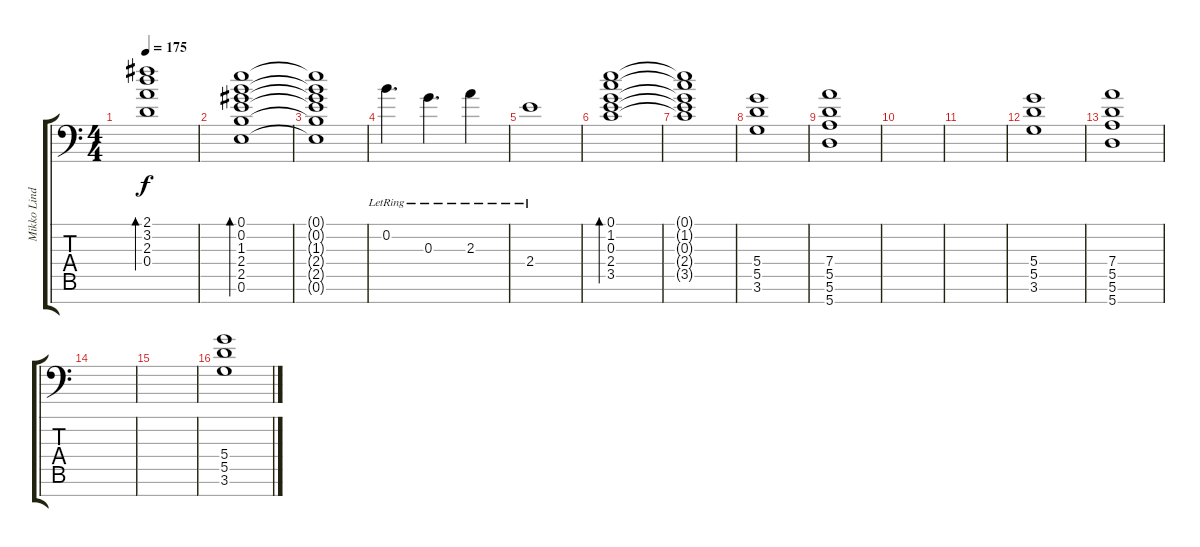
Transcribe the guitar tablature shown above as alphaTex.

\track ("Mikko Lindström" "Mikko Lind") {instrument acousticguitarsteel}
\staff {score tabs}
\tuning (E4 B3 G3 D3 A2 E2 A1) {hide}
\ts (4 4)
\tempo 175
\clef f4
\ks c
(2.1 3.2 2.3 0.4).1{bd 240 dy f} |
(0.1 0.2 1.3 2.4 2.5 0.6).1{bd 240} |
(0.1{t} 0.2{t} 1.3{t} 2.4{t} 2.5{t} 0.6{t}).1 |
0.2{lr}.4{d} 0.3{lr}.4{d} 2.3{lr}.4 |
2.4{lr}.1 |
(0.1 1.2 0.3 2.4 3.5).1{bd 240} |
(0.1{t} 1.2{t} 0.3{t} 2.4{t} 3.5{t}).1 |
(5.4 5.5 3.6).1{instrument distortionguitar} |
(7.4 5.5 5.6 5.7).1 |
|
|
(5.4 5.5 3.6).1 |
(7.4 5.5 5.6 5.7).1 |
|
|
(5.4 5.5 3.6).1
